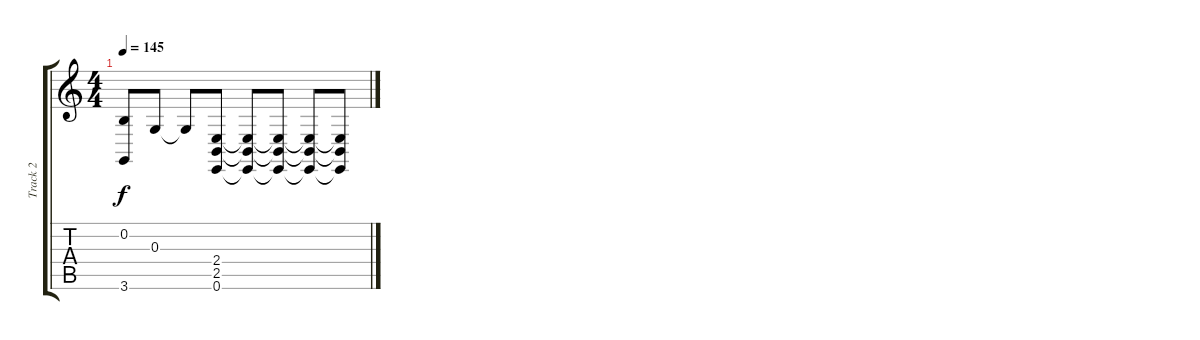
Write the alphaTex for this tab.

\track ("Track 2" "Track 2") {instrument cello}
\staff {score tabs}
\tuning (E4 B3 G3 D3 A2 E2) {hide}
\ts (4 4)
\tempo 145
\clef g2
\ks c
(0.2 3.6).8{dy f} 0.3.8 0.3{t}.8 (2.4 2.5 0.6).8 (2.4{t} 2.5{t} 0.6{t}).8 (2.4{t} 2.5{t} 0.6{t}).8 (2.4{t} 2.5{t} 0.6{t}).8 (2.4{t} 2.5{t} 0.6{t}).8
